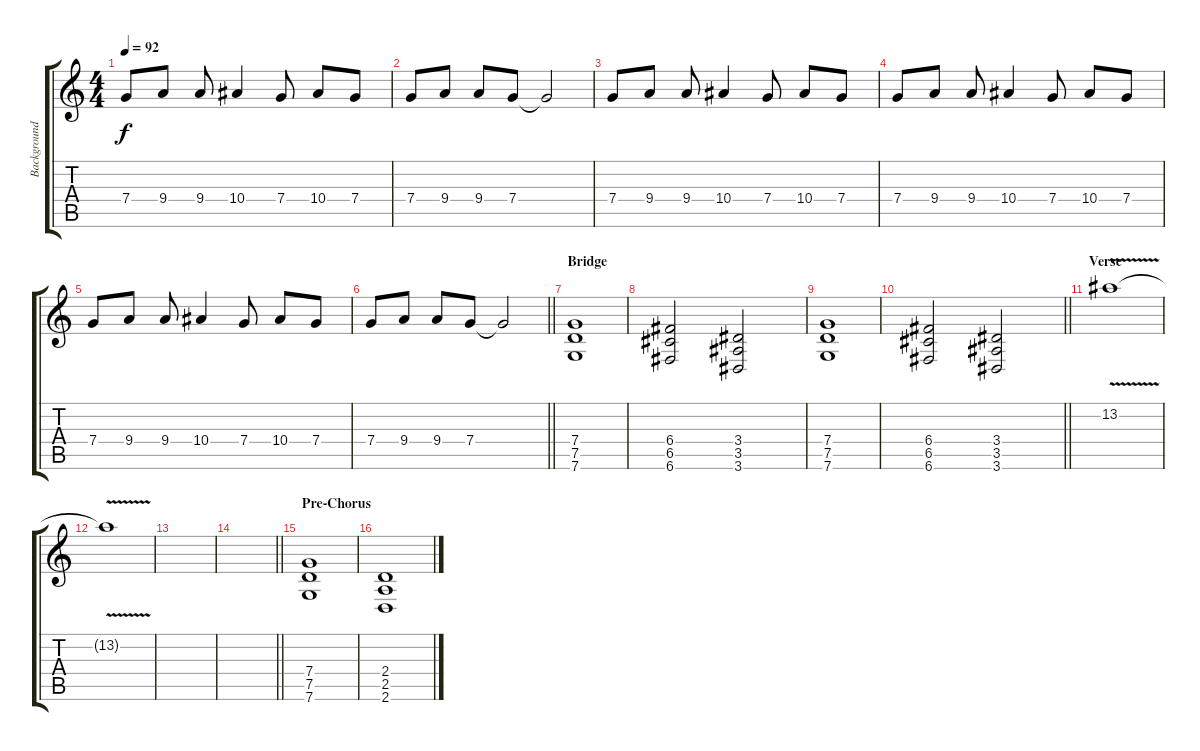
\track ("Background Guitar (Dan Jacobs)" "Background") {instrument distortionguitar}
\staff {score tabs}
\tuning (D4 A3 F3 C3 G2 C2) {hide}
\ts (4 4)
\tempo 92
\clef g2
\ks c
7.4.8{dy f} 9.4.8 9.4.8 10.4.4 7.4.8 10.4.8 7.4.8 |
7.4.8 9.4.8 9.4.8 7.4.8 7.4{t}.2 |
7.4.8 9.4.8 9.4.8 10.4.4 7.4.8 10.4.8 7.4.8 |
7.4.8 9.4.8 9.4.8 10.4.4 7.4.8 10.4.8 7.4.8 |
7.4.8 9.4.8 9.4.8 10.4.4 7.4.8 10.4.8 7.4.8 |
\barLineRight lightlight
7.4.8 9.4.8 9.4.8 7.4.8 7.4{t}.2 |
\section ("" "Bridge")
(7.4 7.5 7.6).1 |
(6.4 6.5 6.6).2 (3.4 3.5 3.6).2 |
(7.4 7.5 7.6).1 |
\barLineRight lightlight
(6.4 6.5 6.6).2 (3.4 3.5 3.6).2 |
\section ("" "Verse")
13.2{v}.1{volume 0} |
13.2{t}.1 |
|
\barLineRight lightlight
|
\section ("" "Pre-Chorus")
(7.4 7.5 7.6).1{volume 8} |
(2.4 2.5 2.6).1
